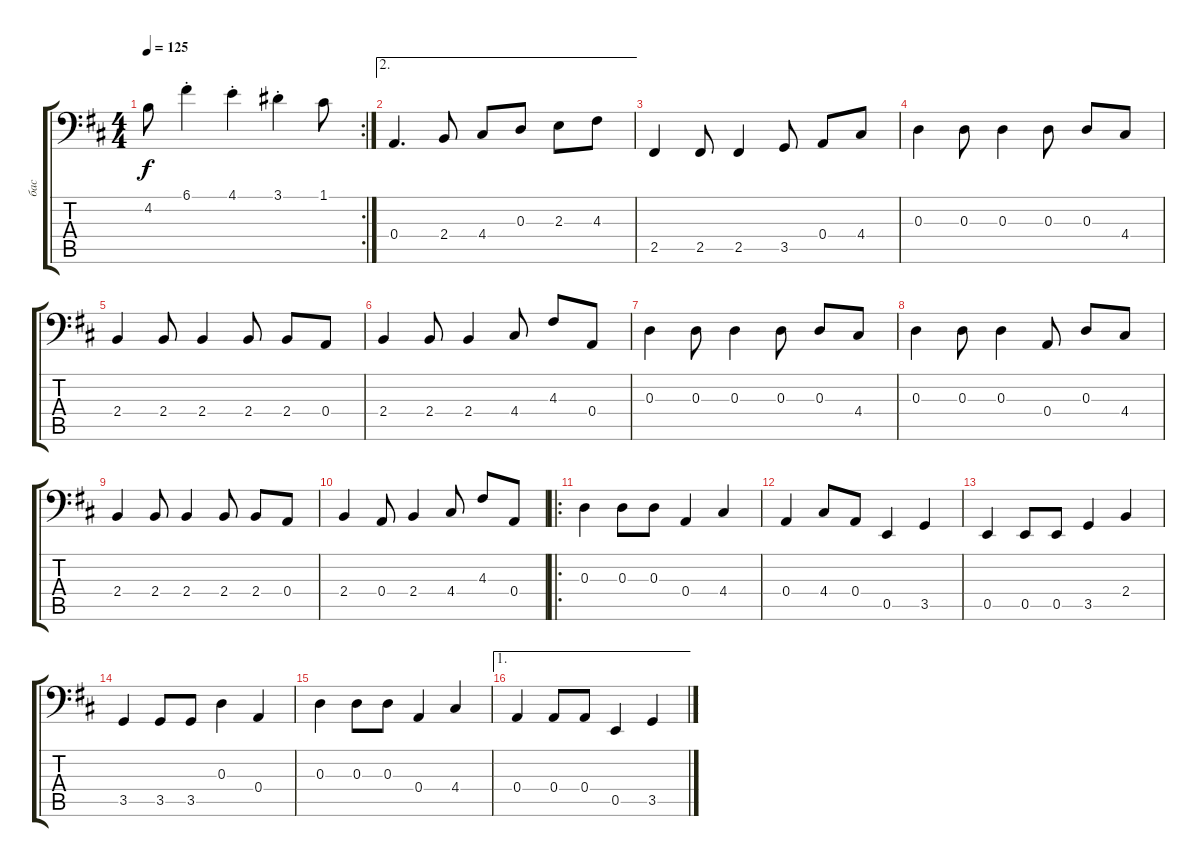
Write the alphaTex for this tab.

\track ("бас" "бас") {instrument electricbassfinger}
\staff {score tabs}
\tuning (C3 G2 D2 A1 E1 B0) {hide}
\rc 2
\ts (4 4)
\tempo 125
\clef f4
\ks d
4.2.8{dy f} 6.1{st}.4 4.1{st}.4 3.1{st}.4 1.1.8 |
\ae 2
0.4.4{d} 2.4.8 4.4.8 0.3.8 2.3.8 4.3.8 |
2.5.4 2.5.8 2.5.4 3.5.8 0.4.8 4.4.8 |
0.3.4 0.3.8 0.3.4 0.3.8 0.3.8 4.4.8 |
2.4.4 2.4.8 2.4.4 2.4.8 2.4.8 0.4.8 |
2.4.4 2.4.8 2.4.4 4.4.8 4.3.8 0.4.8 |
0.3.4 0.3.8 0.3.4 0.3.8 0.3.8 4.4.8 |
0.3.4 0.3.8 0.3.4 0.4.8 0.3.8 4.4.8 |
2.4.4 2.4.8 2.4.4 2.4.8 2.4.8 0.4.8 |
2.4.4 0.4.8 2.4.4 4.4.8 4.3.8 0.4.8 |
\ro
0.3.4 0.3.8 0.3.8 0.4.4 4.4.4 |
0.4.4 4.4.8 0.4.8 0.5.4 3.5.4 |
0.5.4 0.5.8 0.5.8 3.5.4 2.4.4 |
3.5.4 3.5.8 3.5.8 0.3.4 0.4.4 |
0.3.4 0.3.8 0.3.8 0.4.4 4.4.4 |
\ae 1
0.4.4 0.4.8 0.4.8 0.5.4 3.5.4
